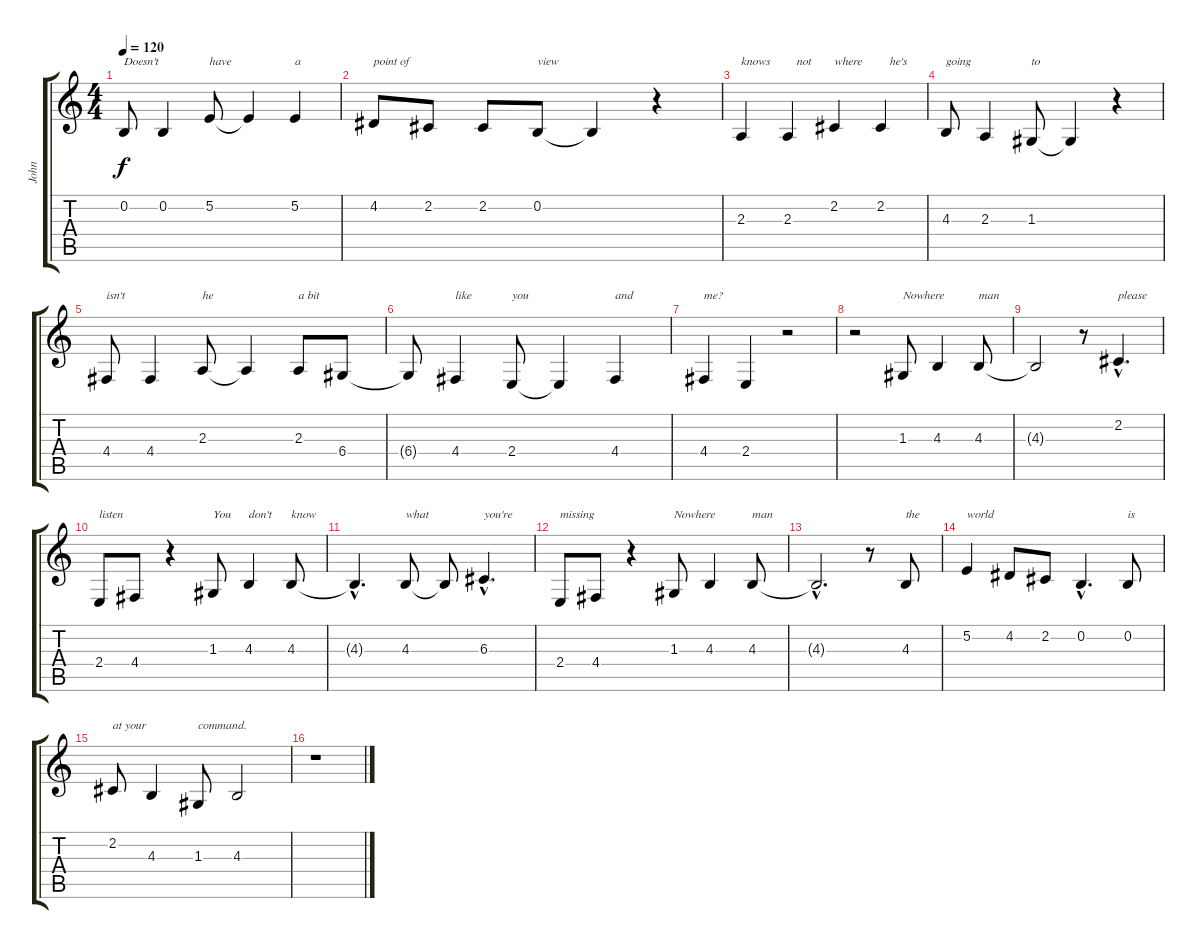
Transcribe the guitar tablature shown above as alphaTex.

\track ("John" "John") {instrument baritonesax}
\staff {score tabs}
\tuning (E4 B3 G3 D3 A2 E2) {hide}
\ts (4 4)
\tempo 120
\clef g2
\ks c
0.2.8{txt "Doesn't" dy f} 0.2.4 5.2.8{txt "have"} 5.2{t}.4 5.2.4{txt "a"} |
4.2.8{txt "point of"} 2.2.8 2.2.8 0.2.8{txt "view"} 0.2{t}.4 r.4 |
2.3.4{txt "knows"} 2.3.4{txt "   not"} 2.2.4{txt "where"} 2.2.4{txt "   he's"} |
4.3.8{txt "going"} 2.3.4 1.3.8{txt "to"} 1.3{t}.4 r.4 |
4.4.8{txt "isn't"} 4.4.4 2.3.8{txt "he"} 2.3{t}.4 2.3.8{txt "a bit"} 6.4.8 |
6.4{t}.8 4.4.4{txt "like"} 2.4.8{txt "you"} 2.4{t}.4 4.4.4{txt "and"} |
4.4.4{txt "me?"} 2.4.4 r.2 |
r.2 1.3.8{txt "Nowhere"} 4.3.4 4.3.8{txt "man"} |
4.3{t}.2 r.8 2.2{hac}.4{d txt "please"} |
2.4.8{txt "listen"} 4.4.8 r.4 1.3.8{txt "You"} 4.3.4{txt "don't"} 4.3.8{txt "know"} |
4.3{hac t}.4{d} 4.3.8{txt "what"} 4.3{t}.8 6.3{hac}.4{d txt "you're"} |
2.4.8{txt "missing"} 4.4.8 r.4 1.3.8{txt "Nowhere"} 4.3.4 4.3.8{txt "man"} |
4.3{hac t}.2{d} r.8 4.3.8{txt "the"} |
5.2.4{txt "world"} 4.2.8 2.2.8 0.2{hac}.4{d} 0.2.8{txt "is"} |
2.2.8{txt "at your"} 4.3.4 1.3.8{txt "command."} 4.3.2 |
r.1
